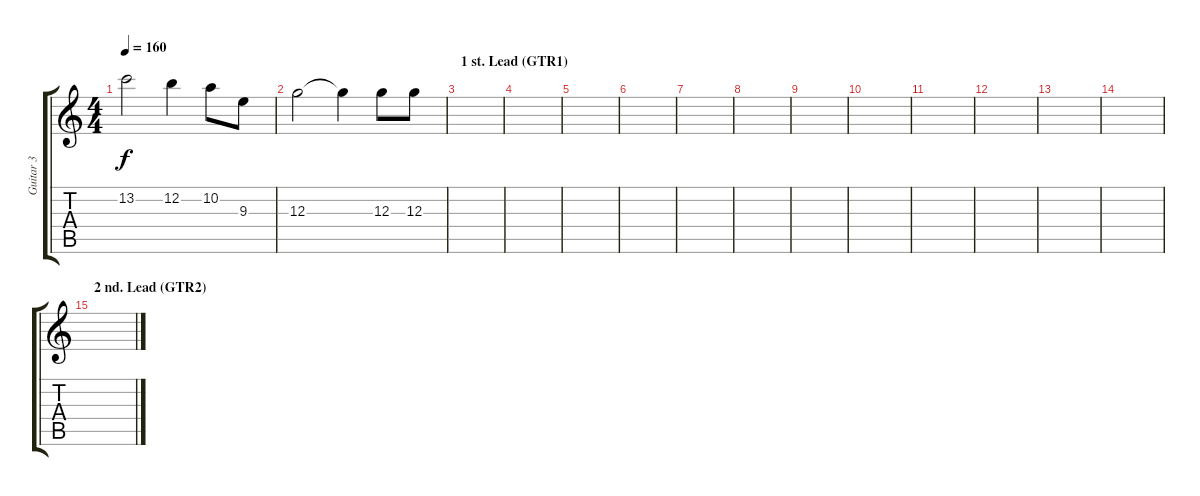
\track ("Guitar 3" "Guitar 3") {instrument distortionguitar}
\staff {score tabs}
\tuning (E4 B3 G3 D3 A2 E2) {hide}
\ts (4 4)
\tempo 160
\clef g2
\ks c
13.2.2{dy f} 12.2.4 10.2.8 9.3.8 |
12.3.2 12.3{t}.4 12.3.8 12.3.8 |
\section ("" "1 st. Lead (GTR1)")
|
|
|
|
|
|
|
|
|
|
|
|
\section ("" "2 nd. Lead (GTR2)")
